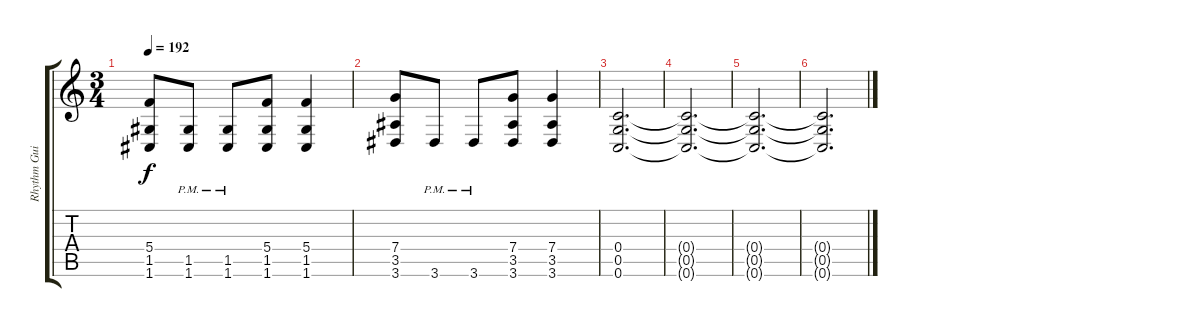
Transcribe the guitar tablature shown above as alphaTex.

\track ("Rhythm Guitar 1" "Rhythm Gui") {instrument distortionguitar}
\staff {score tabs}
\tuning (D4 A3 F3 C3 G2 C2) {hide}
\ts (3 4)
\tempo 192
\clef g2
\ks c
(5.4 1.5 1.6).8{dy f} (1.5{pm} 1.6{pm}).8 (1.5{pm} 1.6{pm}).8 (5.4 1.5 1.6).8 (5.4 1.5 1.6).4 |
(7.4 3.5 3.6).8 3.6{pm}.8 3.6{pm}.8 (7.4 3.5 3.6).8 (7.4 3.5 3.6).4 |
(0.4 0.5 0.6).2{d} |
(0.4{t} 0.5{t} 0.6{t}).2{d} |
(0.4{t} 0.5{t} 0.6{t}).2{d} |
(0.4{t} 0.5{t} 0.6{t}).2{d}
